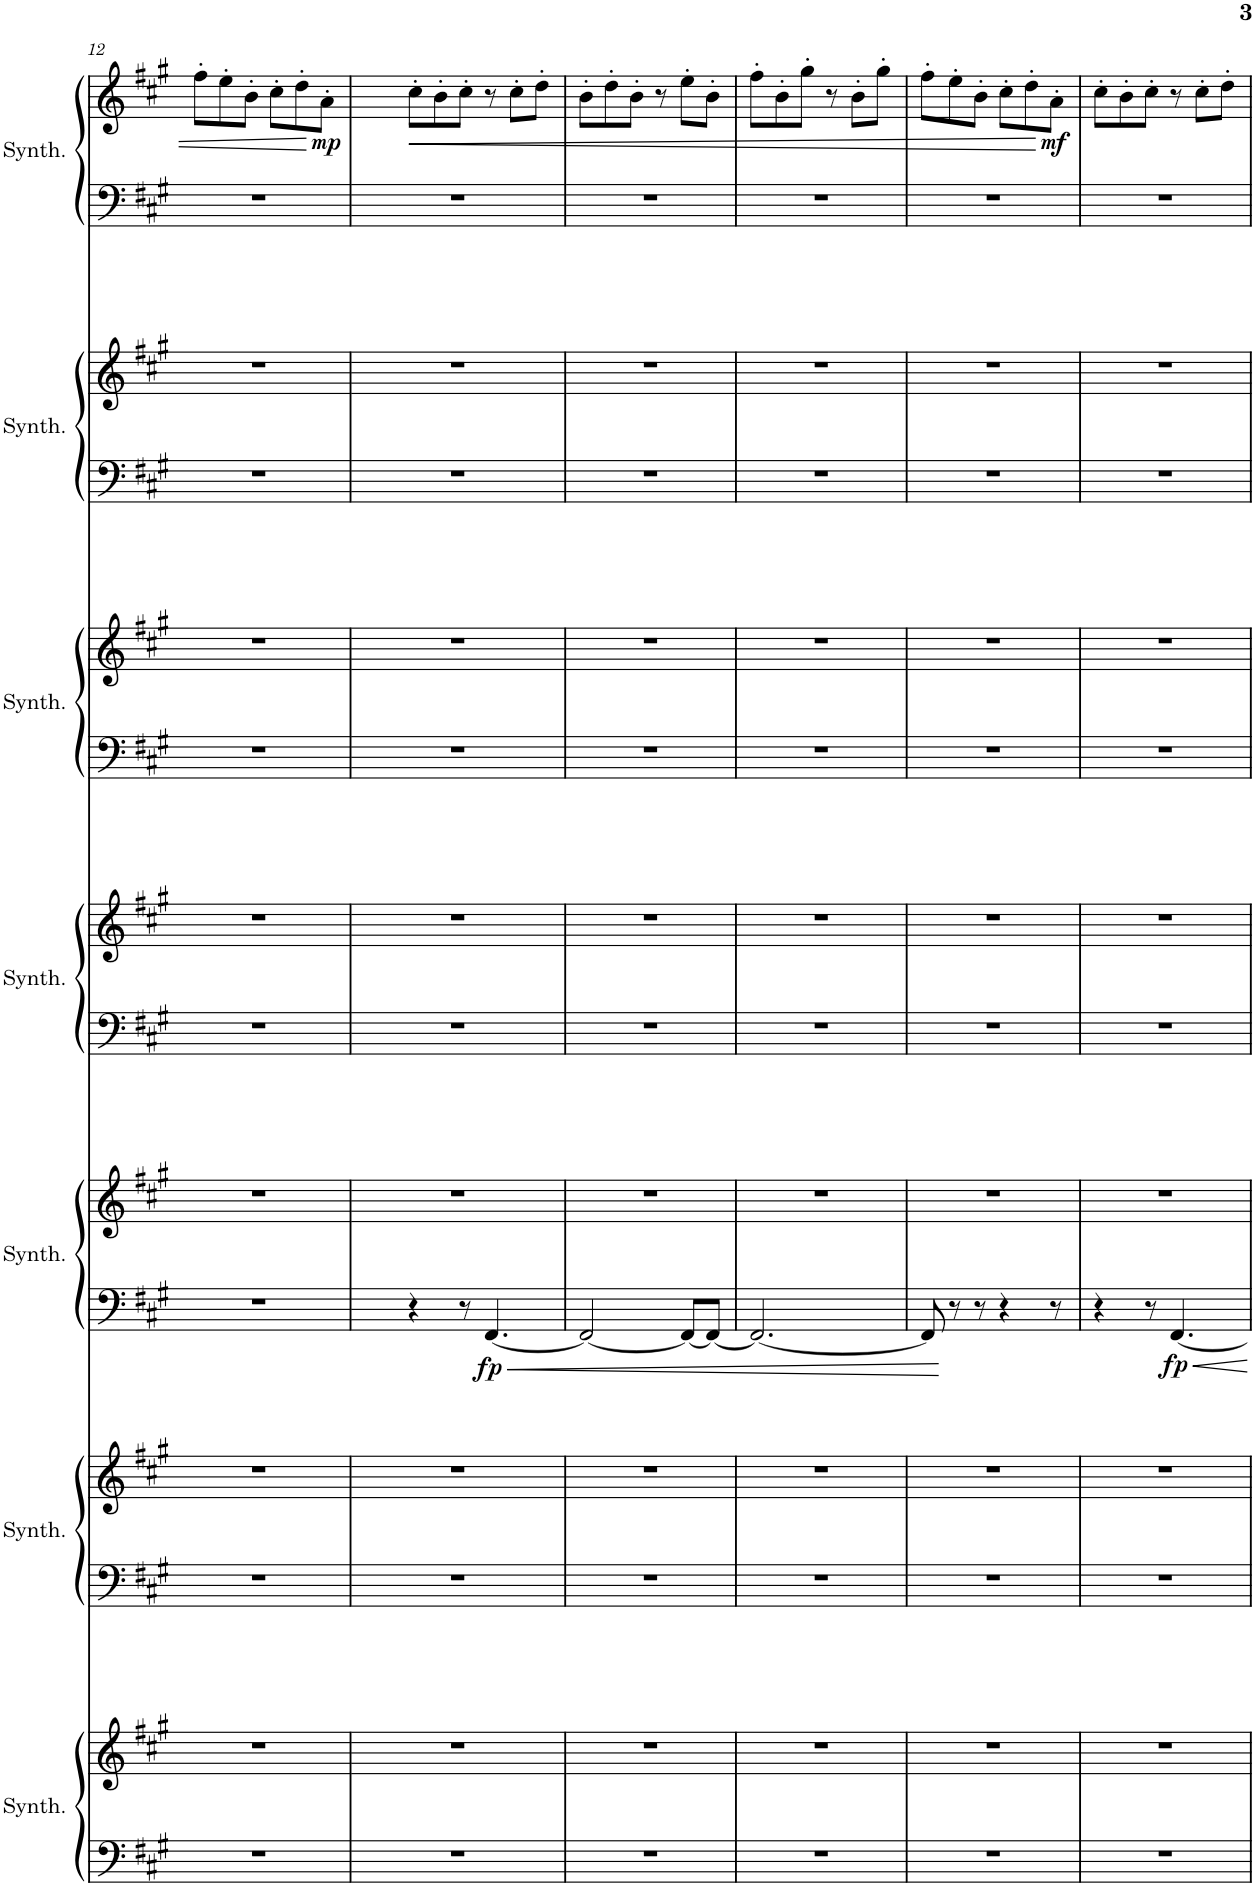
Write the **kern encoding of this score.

**kern	**kern	**kern	**kern	**kern	**kern	**dynam	**kern	**kern	**kern	**kern	**kern	**kern	**kern	**kern	**dynam
*part7	*part7	*part6	*part6	*part5	*part5	*part5	*part4	*part4	*part3	*part3	*part2	*part2	*part1	*part1	*part1
*staff14	*staff13	*staff12	*staff11	*staff10	*staff9	*staff9/10	*staff8	*staff7	*staff6	*staff5	*staff4	*staff3	*staff2	*staff1	*staff1/2
*I"Crystal Synthesizer	*	*I"Saw Synthesizer	*	*I"Atmosphere Synthesizer	*	*	*I"Goblins Synthesizer	*	*I"Choir Synthesizer	*	*I"Bowed Synthesizer	*	*I"String Synthesizer	*	*
*I'Synth.	*	*I'Synth.	*	*I'Synth.	*	*	*I'Synth.	*	*I'Synth.	*	*I'Synth.	*	*I'Synth.	*	*
!!LO:PB:g=z
*clefF4	*clefG2	*clefF4	*clefG2	*clefF4	*clefG2	*	*clefF4	*clefG2	*clefF4	*clefG2	*clefF4	*clefG2	*clefF4	*clefG2	*
*k[f#c#g#]	*k[f#c#g#]	*k[f#c#g#]	*k[f#c#g#]	*k[f#c#g#]	*k[f#c#g#]	*	*k[f#c#g#]	*k[f#c#g#]	*k[f#c#g#]	*k[f#c#g#]	*k[f#c#g#]	*k[f#c#g#]	*k[f#c#g#]	*k[f#c#g#]	*
*M6/8	*M6/8	*M6/8	*M6/8	*M6/8	*M6/8	*	*M6/8	*M6/8	*M6/8	*M6/8	*M6/8	*M6/8	*M6/8	*M6/8	*
=12	=12	=12	=12	=12	=12	=12	=12	=12	=12	=12	=12	=12	=12	=12	=12
2.r	2.r	2.r	2.r	2.r	2.r	.	2.r	2.r	2.r	2.r	2.r	2.r	2.r	8ff#'\L	.
.	.	.	.	.	.	.	.	.	.	.	.	.	.	8ee'\	.
.	.	.	.	.	.	.	.	.	.	.	.	.	.	8b'\J	.
.	.	.	.	.	.	.	.	.	.	.	.	.	.	8cc#'\L	.
.	.	.	.	.	.	.	.	.	.	.	.	.	.	8dd'\	.
!	!	!	!	!	!	!	!	!	!	!	!	!	!	!	!LO:DY:b
.	.	.	.	.	.	.	.	.	.	.	.	.	.	8a'\J	mp
=13	=13	=13	=13	=13	=13	=13	=13	=13	=13	=13	=13	=13	=13	=13	=13
!	!	!	!	!	!	!	!	!	!	!	!	!	!	!	!LO:HP:b
2.r	2.r	2.r	2.r	4r	2.r	.	2.r	2.r	2.r	2.r	2.r	2.r	2.r	8cc#'\L	<
.	.	.	.	.	.	.	.	.	.	.	.	.	.	8b'\	.
.	.	.	.	8r	.	.	.	.	.	.	.	.	.	8cc#'\J	.
!	!	!	!	!	!	!LO:DY:b=2	!	!	!	!	!	!	!	!	!
.	.	.	.	[4.FF#/	.	fp	.	.	.	.	.	.	.	8r	.
.	.	.	.	.	.	.	.	.	.	.	.	.	.	8cc#'\L	.
.	.	.	.	.	.	.	.	.	.	.	.	.	.	8dd'\J	.
=14	=14	=14	=14	=14	=14	=14	=14	=14	=14	=14	=14	=14	=14	=14	=14
2.r	2.r	2.r	2.r	2FF#/_	2.r	.	2.r	2.r	2.r	2.r	2.r	2.r	2.r	8b'\L	.
.	.	.	.	.	.	.	.	.	.	.	.	.	.	8dd'\	.
.	.	.	.	.	.	.	.	.	.	.	.	.	.	8b'\J	.
.	.	.	.	.	.	.	.	.	.	.	.	.	.	8r	.
.	.	.	.	8FF#/L_	.	.	.	.	.	.	.	.	.	8ee'\L	.
.	.	.	.	8FF#/J_	.	.	.	.	.	.	.	.	.	8b'\J	.
=15	=15	=15	=15	=15	=15	=15	=15	=15	=15	=15	=15	=15	=15	=15	=15
2.r	2.r	2.r	2.r	2.FF#/_	2.r	.	2.r	2.r	2.r	2.r	2.r	2.r	2.r	8ff#'\L	.
.	.	.	.	.	.	.	.	.	.	.	.	.	.	8b'\	.
.	.	.	.	.	.	.	.	.	.	.	.	.	.	8gg#'\J	.
.	.	.	.	.	.	.	.	.	.	.	.	.	.	8r	.
.	.	.	.	.	.	.	.	.	.	.	.	.	.	8b'\L	.
.	.	.	.	.	.	.	.	.	.	.	.	.	.	8gg#'\J	.
=16	=16	=16	=16	=16	=16	=16	=16	=16	=16	=16	=16	=16	=16	=16	=16
2.r	2.r	2.r	2.r	8FF#/]	2.r	.	2.r	2.r	2.r	2.r	2.r	2.r	2.r	8ff#'\L	.
.	.	.	.	8r	.	.	.	.	.	.	.	.	.	8ee'\	.
.	.	.	.	8r	.	.	.	.	.	.	.	.	.	8b'\J	.
.	.	.	.	4r	.	.	.	.	.	.	.	.	.	8cc#'\L	.
.	.	.	.	.	.	.	.	.	.	.	.	.	.	8dd'\	.
!	!	!	!	!	!	!	!	!	!	!	!	!	!	!	!LO:DY:n=1:b
.	.	.	.	8r	.	.	.	.	.	.	.	.	.	8a'\J	[ mf
=17	=17	=17	=17	=17	=17	=17	=17	=17	=17	=17	=17	=17	=17	=17	=17
2.r	2.r	2.r	2.r	4r	2.r	.	2.r	2.r	2.r	2.r	2.r	2.r	2.r	8cc#'\L	.
.	.	.	.	.	.	.	.	.	.	.	.	.	.	8b'\	.
.	.	.	.	8r	.	.	.	.	.	.	.	.	.	8cc#'\J	.
!	!	!	!	!	!	!LO:DY:b=2	!	!	!	!	!	!	!	!	!
.	.	.	.	[4.FF#/	.	fp	.	.	.	.	.	.	.	8r	.
.	.	.	.	.	.	.	.	.	.	.	.	.	.	8cc#'\L	.
.	.	.	.	.	.	.	.	.	.	.	.	.	.	8dd'\J	.
=	=	=	=	=	=	=	=	=	=	=	=	=	=	=	=
*-	*-	*-	*-	*-	*-	*-	*-	*-	*-	*-	*-	*-	*-	*-	*-
